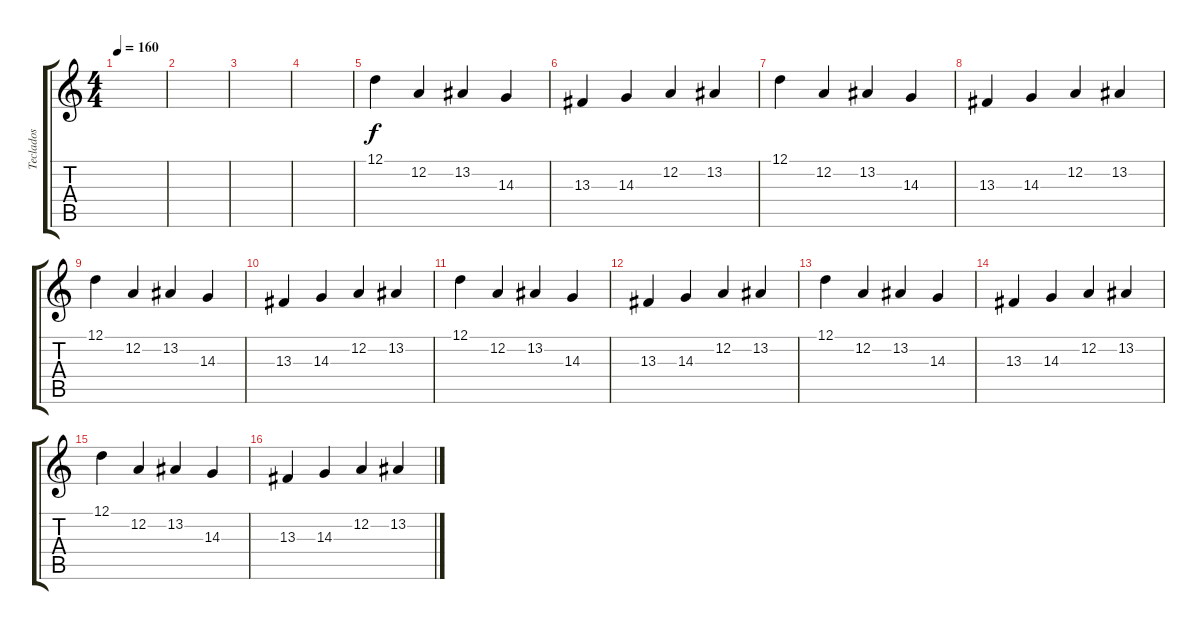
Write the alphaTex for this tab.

\track ("Teclados" "Teclados") {instrument pizzicatostrings}
\staff {score tabs}
\tuning (D4 A3 F3 C3 G2 D2) {hide}
\ts (4 4)
\tempo 160
\clef g2
\ks c
|
|
|
|
12.1.4{instrument recorder} 12.2.4 13.2.4 14.3.4 |
13.3.4 14.3.4 12.2.4 13.2.4 |
12.1.4 12.2.4 13.2.4 14.3.4 |
13.3.4 14.3.4 12.2.4 13.2.4 |
12.1.4 12.2.4 13.2.4 14.3.4 |
13.3.4 14.3.4 12.2.4 13.2.4 |
12.1.4 12.2.4 13.2.4 14.3.4 |
13.3.4 14.3.4 12.2.4 13.2.4 |
12.1.4 12.2.4 13.2.4 14.3.4 |
13.3.4 14.3.4 12.2.4 13.2.4 |
12.1.4 12.2.4 13.2.4 14.3.4 |
13.3.4 14.3.4 12.2.4 13.2.4
